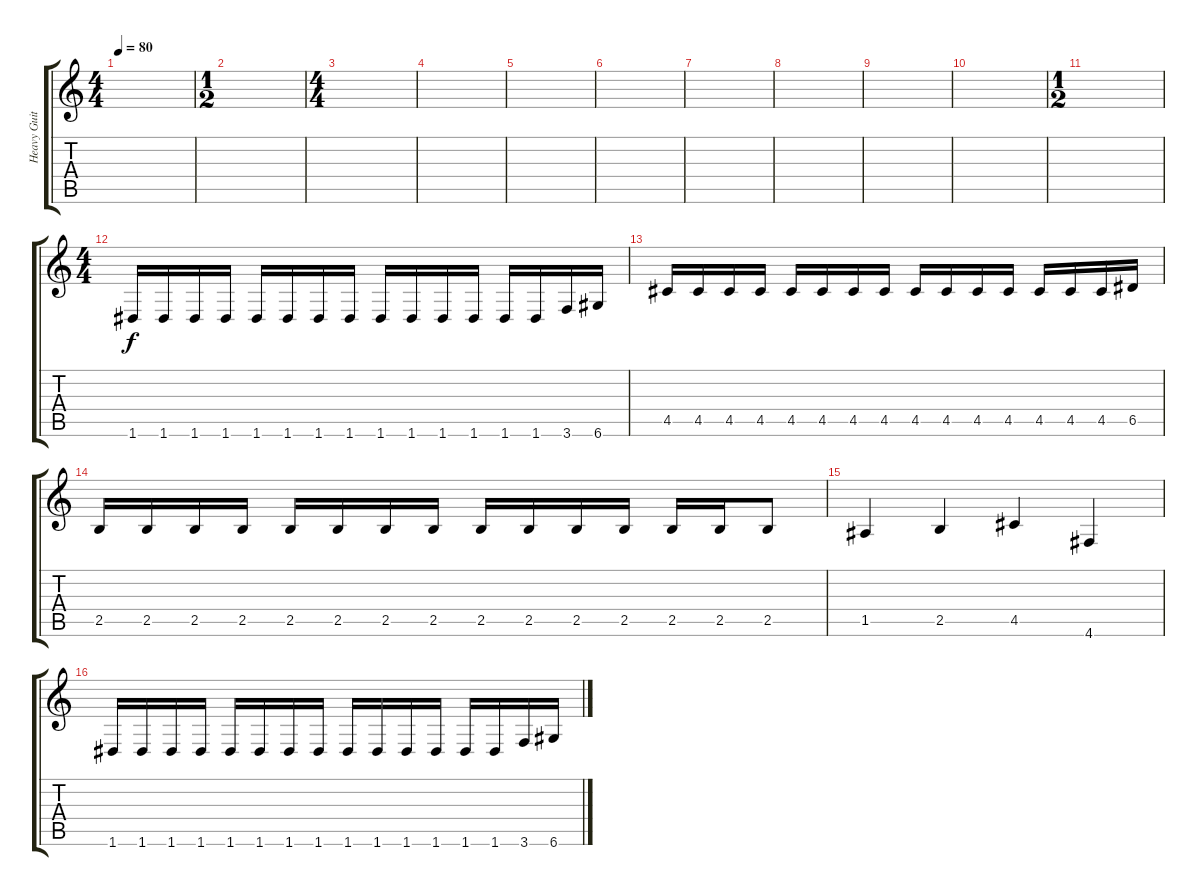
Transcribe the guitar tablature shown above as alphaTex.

\track ("Heavy Guitar I" "Heavy Guit") {instrument distortionguitar}
\staff {score tabs}
\tuning (E4 B3 G3 D3 A2 D2) {hide}
\ts (4 4)
\tempo 80
\clef g2
\ks c
|
\ts (1 2)
|
\ts (4 4)
|
|
|
|
|
|
|
|
\ts (1 2)
|
\ts (4 4)
1.6.16 1.6.16 1.6.16 1.6.16 1.6.16 1.6.16 1.6.16 1.6.16 1.6.16 1.6.16 1.6.16 1.6.16 1.6.16 1.6.16 3.6.16 6.6.16 |
4.5.16 4.5.16 4.5.16 4.5.16 4.5.16 4.5.16 4.5.16 4.5.16 4.5.16 4.5.16 4.5.16 4.5.16 4.5.16 4.5.16 4.5.16 6.5.16 |
2.5.16 2.5.16 2.5.16 2.5.16 2.5.16 2.5.16 2.5.16 2.5.16 2.5.16 2.5.16 2.5.16 2.5.16 2.5.16 2.5.16 2.5.8 |
1.5.4 2.5.4 4.5.4 4.6.4 |
1.6.16 1.6.16 1.6.16 1.6.16 1.6.16 1.6.16 1.6.16 1.6.16 1.6.16 1.6.16 1.6.16 1.6.16 1.6.16 1.6.16 3.6.16 6.6.16
